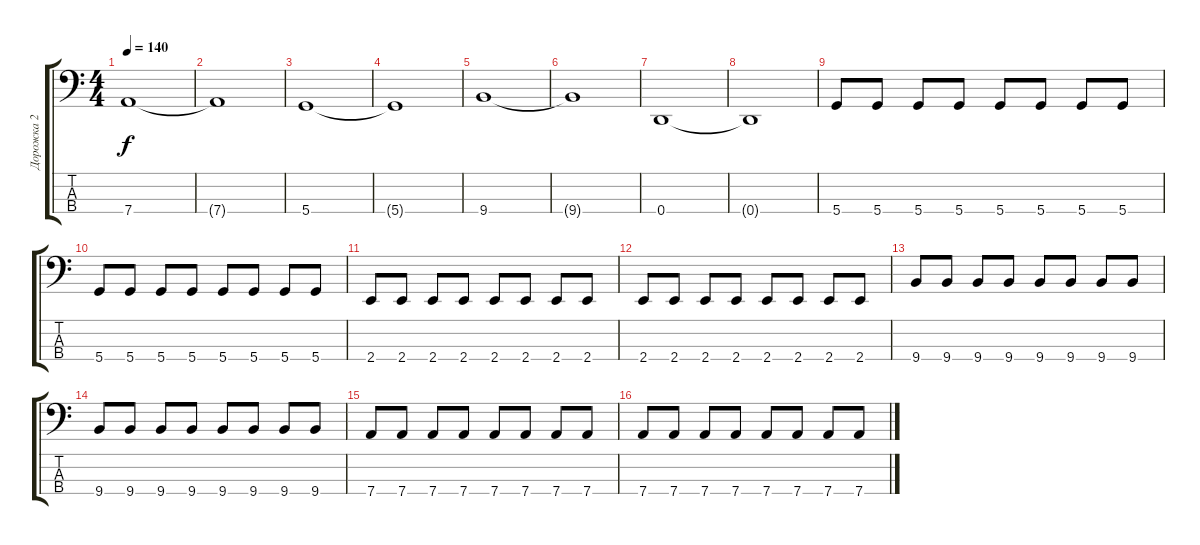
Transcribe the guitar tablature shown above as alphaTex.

\track ("Дорожка 2" "Дорожка 2") {instrument electricbasspick}
\staff {score tabs}
\tuning (G2 D2 A1 D1) {hide}
\ts (4 4)
\tempo 140
\clef f4
\ks c
7.4.1{dy f} |
7.4{t}.1 |
5.4.1 |
5.4{t}.1 |
9.4.1 |
9.4{t}.1 |
0.4.1 |
0.4{t}.1 |
5.4.8 5.4.8 5.4.8 5.4.8 5.4.8 5.4.8 5.4.8 5.4.8 |
5.4.8 5.4.8 5.4.8 5.4.8 5.4.8 5.4.8 5.4.8 5.4.8 |
2.4.8 2.4.8 2.4.8 2.4.8 2.4.8 2.4.8 2.4.8 2.4.8 |
2.4.8 2.4.8 2.4.8 2.4.8 2.4.8 2.4.8 2.4.8 2.4.8 |
9.4.8 9.4.8 9.4.8 9.4.8 9.4.8 9.4.8 9.4.8 9.4.8 |
9.4.8 9.4.8 9.4.8 9.4.8 9.4.8 9.4.8 9.4.8 9.4.8 |
7.4.8 7.4.8 7.4.8 7.4.8 7.4.8 7.4.8 7.4.8 7.4.8 |
7.4.8 7.4.8 7.4.8 7.4.8 7.4.8 7.4.8 7.4.8 7.4.8
